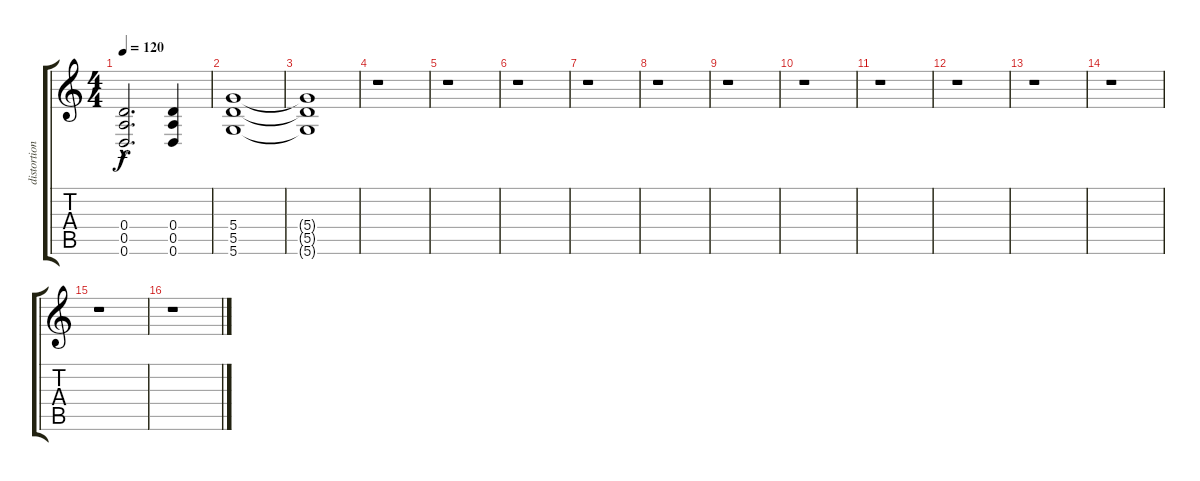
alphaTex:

\track ("distortion guitar" "distortion") {instrument distortionguitar}
\staff {score tabs}
\tuning (E4 B3 G3 D3 A2 D2) {hide}
\ts (4 4)
\tempo 120
\clef g2
\ks c
(0.4{hac t} 0.5{hac t} 0.6{hac t}).2{d dy f} (0.4 0.5 0.6).4 |
(5.4 5.5 5.6).1 |
(5.4{t} 5.5{t} 5.6{t}).1 |
r.1 |
r.1 |
r.1 |
r.1 |
r.1 |
r.1 |
r.1 |
r.1 |
r.1 |
r.1 |
r.1 |
r.1 |
r.1
